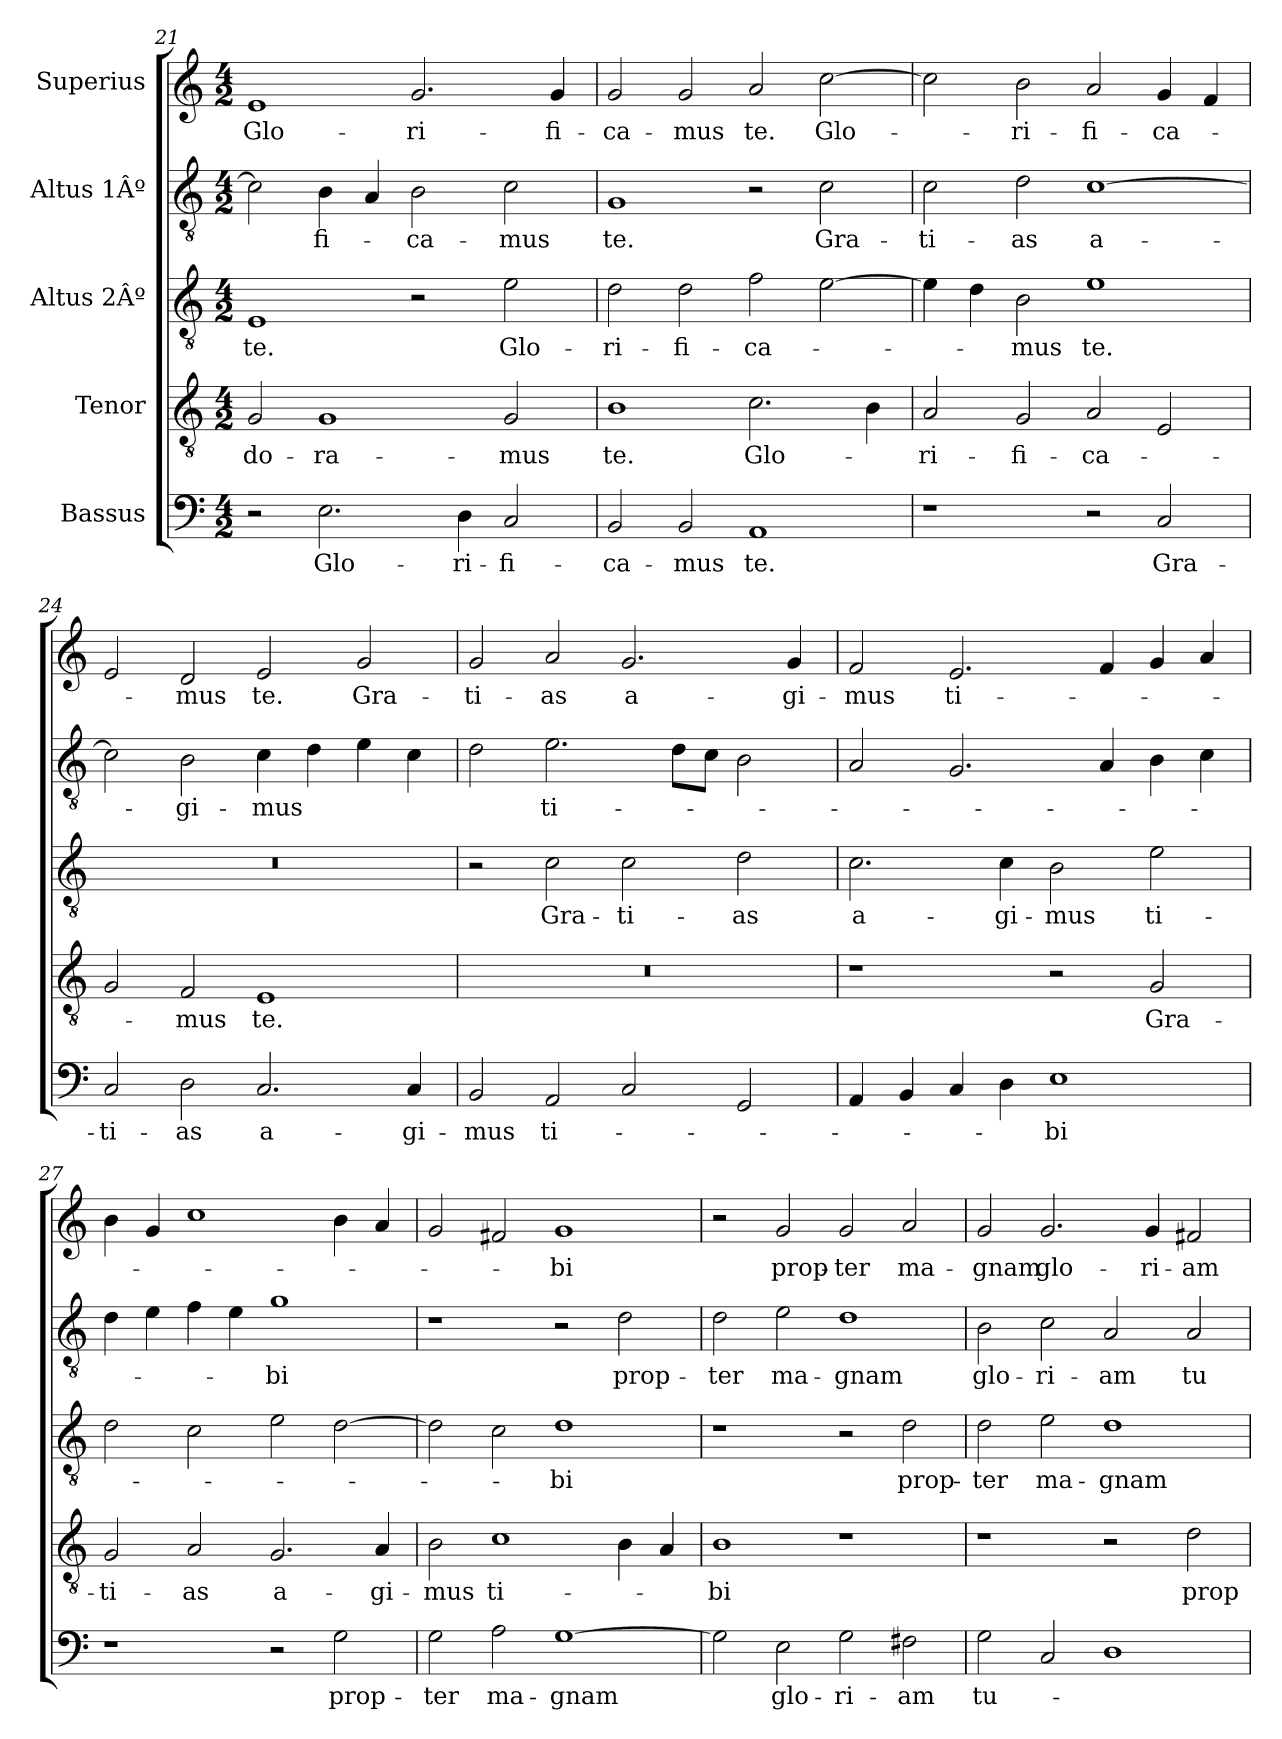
**kern	**text	**kern	**text	**kern	**text	**kern	**text	**kern	**text
*part5	*part5	*part4	*part4	*part3	*part3	*part2	*part2	*part1	*part1
*staff5	*staff5	*staff4	*staff4	*staff3	*staff3	*staff2	*staff2	*staff1	*staff1
*I"Bassus	*	*I"Tenor	*	*I"Altus 2Âº	*	*I"Altus 1Âº	*	*I"Superius	*
*clefF4	*	*clefGv2	*	*clefGv2	*	*clefGv2	*	*clefG2	*
*k[]	*	*k[]	*	*k[]	*	*k[]	*	*k[]	*
*M4/2	*	*M4/2	*	*M4/2	*	*M4/2	*	*M4/2	*
=21	=21	=21	=21	=21	=21	=21	=21	=21	=21
2r	.	2G/	-do-	1E/	te.	2c\]	.	1e/	Glo-
2.E\	Glo-	1G/	-ra-	.	.	4B\	-fi-	.	.
.	.	.	.	.	.	4A/	.	.	.
.	.	.	.	2r	.	2B\	-ca-	2.g/	-ri-
4D\	-ri-	.	.	.	.	.	.	.	.
2C/	-fi-	2G/	-mus	2e\	Glo-	2c\	-mus	.	.
.	.	.	.	.	.	.	.	4g/	-fi-
=22	=22	=22	=22	=22	=22	=22	=22	=22	=22
2BB/	-ca-	1B\	te.	2d\	-ri-	1G/	te.	2g/	-ca-
2BB/	-mus	.	.	2d\	-fi-	.	.	2g/	-mus
1AA/	te.	2.c\	Glo-	2f\	-ca-	2r	.	2a/	te.
.	.	.	.	[2e\	.	2c\	Gra-	[2cc\	Glo-
.	.	4B\	.	.	.	.	.	.	.
=23	=23	=23	=23	=23	=23	=23	=23	=23	=23
1r	.	2A/	-ri-	4e\]	.	2c\	-ti-	2cc\]	.
.	.	.	.	4d\	.	.	.	.	.
.	.	2G/	-fi-	2B\	-mus	2d\	-as	2b\	-ri-
2r	.	2A/	-ca-	1e\	te.	[1c\	a-	2a/	-fi-
2C/	Gra-	2E/	.	.	.	.	.	4g/	-ca-
.	.	.	.	.	.	.	.	4f/	.
=24	=24	=24	=24	=24	=24	=24	=24	=24	=24
2C/	-ti-	2G/	.	0r	.	2c\]	.	2e/	.
2D\	-as	2F/	-mus	.	.	2B\	-gi-	2d/	-mus
2.C/	a-	1E/	te.	.	.	4c\	-mus	2e/	te.
.	.	.	.	.	.	4d\	.	.	.
.	.	.	.	.	.	4e\	.	2g/	Gra-
4C/	-gi-	.	.	.	.	4c\	.	.	.
=25	=25	=25	=25	=25	=25	=25	=25	=25	=25
2BB/	-mus	0r	.	2r	.	2d\	.	2g/	-ti-
2AA/	ti-	.	.	2c\	Gra-	2.e\	ti-	2a/	-as
2C/	.	.	.	2c\	-ti-	.	.	2.g/	a-
.	.	.	.	.	.	8d\L	.	.	.
.	.	.	.	.	.	8c\J	.	.	.
2GG/	.	.	.	2d\	-as	2B\	.	.	.
.	.	.	.	.	.	.	.	4g/	-gi-
=26	=26	=26	=26	=26	=26	=26	=26	=26	=26
4AA/	.	1r	.	2.c\	a-	2A/	.	2f/	-mus
4BB/	.	.	.	.	.	.	.	.	.
4C/	.	.	.	.	.	2.G/	.	2.e/	ti-
4D\	.	.	.	4c\	-gi-	.	.	.	.
1E\	-bi	2r	.	2B\	-mus	.	.	.	.
.	.	.	.	.	.	4A/	.	4f/	.
.	.	2G/	Gra-	2e\	ti-	4B\	.	4g/	.
.	.	.	.	.	.	4c\	.	4a/	.
=27	=27	=27	=27	=27	=27	=27	=27	=27	=27
1r	.	2G/	-ti-	2d\	.	4d\	.	4b\	.
.	.	.	.	.	.	4e\	.	4g/	.
.	.	2A/	-as	2c\	.	4f\	.	1cc\	.
.	.	.	.	.	.	4e\	.	.	.
2r	.	2.G/	a-	2e\	.	1g\	-bi	.	.
2G\	prop-	.	.	[2d\	.	.	.	4b\	.
.	.	4A/	-gi-	.	.	.	.	4a/	.
=28	=28	=28	=28	=28	=28	=28	=28	=28	=28
2G\	-ter	2B\	-mus	2d\]	.	1r	.	2g/	.
2A\	ma-	1c\	ti-	2c\	.	.	.	2f#X/	.
[1G\	-gnam	.	.	1d\	-bi	2r	.	1g/	-bi
.	.	4B\	.	.	.	2d\	prop-	.	.
.	.	4A/	.	.	.	.	.	.	.
=29	=29	=29	=29	=29	=29	=29	=29	=29	=29
2G\]	.	1B\	-bi	1r	.	2d\	-ter	2r	.
2E\	glo-	.	.	.	.	2e\	ma-	2g/	prop-
2G\	-ri-	1r	.	2r	.	1d\	-gnam	2g/	-ter
2F#X\	-am	.	.	2d\	prop-	.	.	2a/	ma-
=30	=30	=30	=30	=30	=30	=30	=30	=30	=30
2G\	tu-	1r	.	2d\	-ter	2B\	glo-	2g/	-gnam
2C/	.	.	.	2e\	ma-	2c\	-ri-	2.g/	glo-
1D\	.	2r	.	1d\	-gnam	2A/	-am	.	.
.	.	.	.	.	.	.	.	4g/	-ri-
.	.	2d\	prop-	.	.	2A/	tu-	2f#X/	-am
=	=	=	=	=	=	=	=	=	=
*-	*-	*-	*-	*-	*-	*-	*-	*-	*-
